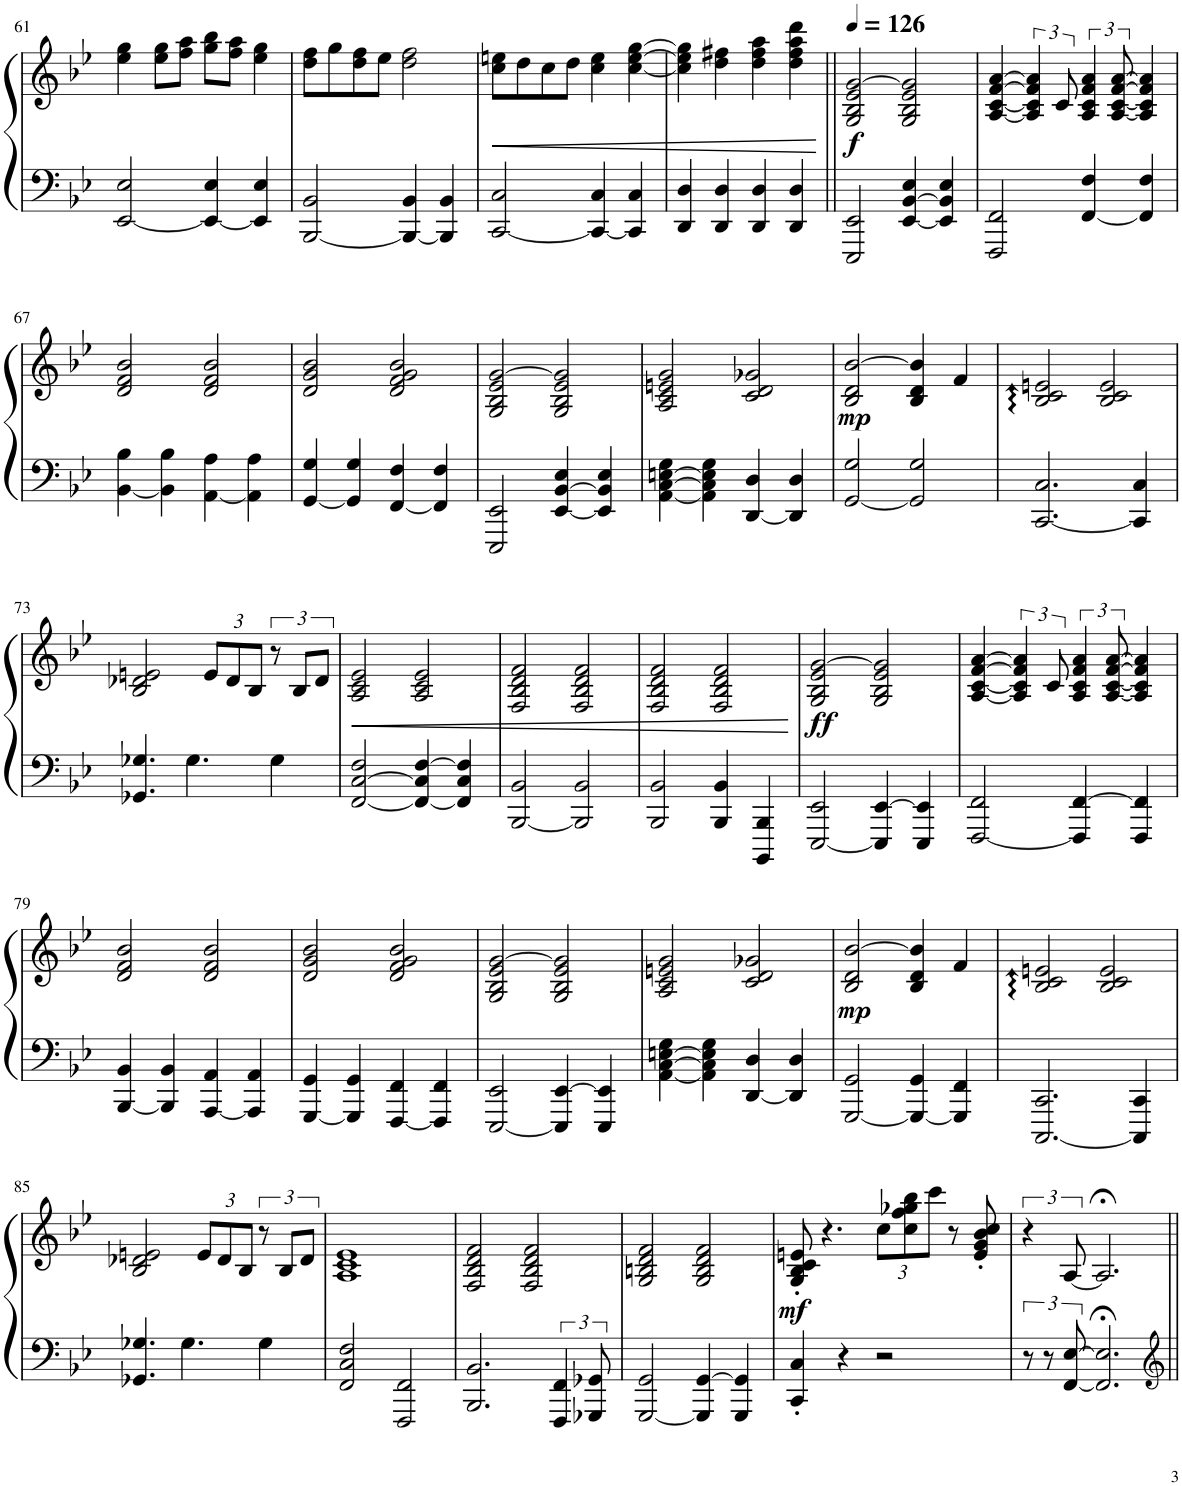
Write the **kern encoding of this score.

**kern	**kern	**dynam
*part1	*part1	*part1
*staff2	*staff1	*staff1/2
*I"Piano	*	*
*I'Pno.	*	*
!!LO:PB:g=z
*clefG2	*clefG2	*
*k[b-e-]	*k[b-e-]	*
*M4/4	*M4/4	*
=61	=61	=61
[2EE-/ 2E-/	4ee-\ 4gg\	.
.	8ee-\ 8gg\L	.
.	8ff\ 8aa\J	.
4EE-/_ 4E-/	8gg\ 8bb-\L	.
.	8ff\ 8aa\J	.
4EE-/] 4E-/	4ee-\ 4gg\	.
=62	=62	=62
[2BBB-/ 2BB-/	8dd\ 8ff\L	.
.	8gg\	.
.	8dd\ 8ff\	.
.	8ee-\J	.
4BBB-/_ 4BB-/	2dd\ 2ff\	.
4BBB-/] 4BB-/	.	.
=63	=63	=63
!	!	!LO:HP:b
[2CC/ 2C/	8cc\ 8een\L	<
.	8dd\	.
.	8cc\	.
.	8dd\J	.
4CC/_ 4C/	4cc\ 4ee\	.
4CC/] 4C/	[4cc\ [4ee\ [4gg\	.
=64	=64	=64
4DD/ 4D/	4cc\] 4ee\] 4gg\]	.
4DD/ 4D/	4dd\ 4ff#X\	.
4DD/ 4D/	4dd\ 4ff#\ 4aa\	.
4DD/ 4D/	4dd\ 4ff#\ 4aa\ 4ddd\	.
.	.	[
=65||	=65||	=65||
*	*MM126	*
!	!	!LO:DY:b
2EEE-/ 2EE-/	2G/ 2B-/ 2e-/ [2g/	f
[4EE-/ [4BB-/ 4E-/	2G/ 2B-/ 2e-/ 2g/]	.
4EE-/] 4BB-/] 4E-/	.	.
=66	=66	=66
2FFF/ 2FF/	[4A/ [4c/ [4f/ [4a/	.
.	6A/] 6c/] 6f/] 6a/]	.
.	12c/	.
[4FF/ 4F/	6A/ 6c/ 6f/ 6a/	.
.	[12A/ [12c/ [12f/ [12a/	.
4FF/] 4F/	4A/] 4c/] 4f/] 4a/]	.
!!LO:LB:g=z
=67	=67	=67
[4BB-\ 4B-\	2d/ 2f/ 2b-/	.
4BB-\] 4B-\	.	.
[4AA\ 4A\	2d/ 2f/ 2b-/	.
4AA\] 4A\	.	.
=68	=68	=68
[4GG/ 4G/	2d/ 2g/ 2b-/	.
4GG/] 4G/	.	.
[4FF/ 4F/	2d/ 2f/ 2g/ 2b-/	.
4FF/] 4F/	.	.
=69	=69	=69
2EEE-/ 2EE-/	2G/ 2B-/ 2e-/ [2g/	.
[4EE-/ [4BB-/ 4E-/	2G/ 2B-/ 2e-/ 2g/]	.
4EE-/] 4BB-/] 4E-/	.	.
=70	=70	=70
[4AA\ [4C\ [4En\ 4G\	2A/ 2c/ 2en/ 2g/	.
4AA\] 4C\] 4E\] 4G\	.	.
[4DD/ 4D/	2c/ 2d/ 2g-X/	.
4DD/] 4D/	.	.
=71	=71	=71
!	!	!LO:DY:b
[2GG/ 2G/	2B-/ 2d/ [2b-/	mp
2GG/] 2G/	4B-/ 4d/ 4b-/]	.
.	4f/	.
=72	=72	=72
[2.CC/ 2.C/	2B-/ 2c/ 2en/	.
.	2B-/ 2c/ 2e/	.
4CC/] 4C/	.	.
!!LO:LB:g=z
=73	=73	=73
4.GG-X/ 4.G-X/	2B-/ 2d-X/ 2en/	.
4.G-\	.	.
*	*Xbrackettup	*
.	12e/L	.
.	12d-/	.
.	12B-/J	.
*	*brackettup	*
4G-\	12r	.
.	12B-/L	.
.	12d-/J	.
=74	=74	=74
!	!	!LO:HP:b
[2FF/ [2C/ 2F/	2A/ 2c/ 2e-/	<
4FF/_ 4C/] [4F/	2A/ 2c/ 2e-/	.
4FF/] 4C/ 4F/]	.	.
=75	=75	=75
[2BBB-/ 2BB-/	2F/ 2B-/ 2d/ 2f/	.
2BBB-/] 2BB-/	2F/ 2B-/ 2d/ 2f/	.
=76	=76	=76
2BBB-/ 2BB-/	2F/ 2B-/ 2d/ 2f/	.
4BBB-/ 4BB-/	2F/ 2B-/ 2d/ 2f/	.
4BBBB-/ 4BBB-/	.	.
.	.	[
=77	=77	=77
!	!	!LO:DY:b
[2EEE-/ 2EE-/	2G/ 2B-/ 2e-/ [2g/	ff
4EEE-/] [4EE-/	2G/ 2B-/ 2e-/ 2g/]	.
4EEE-/ 4EE-/]	.	.
=78	=78	=78
[2FFF/ 2FF/	[4A/ [4c/ [4f/ [4a/	.
.	6A/] 6c/] 6f/] 6a/]	.
.	12c/	.
4FFF/] [4FF/	6A/ 6c/ 6f/ 6a/	.
.	[12A/ [12c/ [12f/ [12a/	.
4FFF/ 4FF/]	4A/] 4c/] 4f/] 4a/]	.
!!LO:LB:g=z
=79	=79	=79
[4BBB-/ 4BB-/	2d/ 2f/ 2b-/	.
4BBB-/] 4BB-/	.	.
[4AAA/ 4AA/	2d/ 2f/ 2b-/	.
4AAA/] 4AA/	.	.
=80	=80	=80
[4GGG/ 4GG/	2d/ 2g/ 2b-/	.
4GGG/] 4GG/	.	.
[4FFF/ 4FF/	2d/ 2f/ 2g/ 2b-/	.
4FFF/] 4FF/	.	.
=81	=81	=81
[2EEE-/ 2EE-/	2G/ 2B-/ 2e-/ [2g/	.
4EEE-/] [4EE-/	2G/ 2B-/ 2e-/ 2g/]	.
4EEE-/ 4EE-/]	.	.
=82	=82	=82
[4AA\ [4C\ [4En\ 4G\	2A/ 2c/ 2en/ 2g/	.
4AA\] 4C\] 4E\] 4G\	.	.
[4DD/ 4D/	2c/ 2d/ 2g-X/	.
4DD/] 4D/	.	.
=83	=83	=83
!	!	!LO:DY:b
[2GGG/ 2GG/	2B-/ 2d/ [2b-/	mp
4GGG/_ 4GG/	4B-/ 4d/ 4b-/]	.
4GGG/] 4FF/	4f/	.
=84	=84	=84
[2.CCC/ 2.CC/	2B-/ 2c/ 2en/	.
.	2B-/ 2c/ 2e/	.
4CCC/] 4CC/	.	.
!!LO:LB:g=z
=85	=85	=85
4.GG-X/ 4.G-X/	2B-/ 2d-X/ 2en/	.
4.G-\	.	.
*	*Xbrackettup	*
.	12e/L	.
.	12d-/	.
.	12B-/J	.
*	*brackettup	*
4G-\	12r	.
.	12B-/L	.
.	12d-/J	.
=86	=86	=86
2FF/ 2C/ 2F/	1A 1c 1e-	.
2FFF/ 2FF/	.	.
=87	=87	=87
2.BBB-/ 2.BB-/	2F/ 2B-/ 2d/ 2f/	.
.	2F/ 2B-/ 2d/ 2f/	.
6FFF/ 6FF/	.	.
12GGG-X/ 12GG-X/	.	.
=88	=88	=88
[2GGG/ 2GG/	2G/ 2Bn/ 2d/ 2f/	.
4GGG/] [4GG/	2G/ 2B/ 2d/ 2f/	.
4GGG/ 4GG/]	.	.
=89	=89	=89
!	!	!LO:DY:b
4CC/' 4C/'	8G/' 8B-/' 8c/' 8en/'	mf
.	4.r	.
4r	.	.
*	*Xbrackettup	*
2r	12cc\L	.
.	12cc\ 12ff\ 12gg-X\ 12bb-\	.
.	12ccc\J	.
.	8r	.
.	8e/' 8g/' 8b-/' 8cc/'	.
=90	=90	=90
*	*brackettup	*
12r	6r	.
12r	.	.
[12FF/ [12E-/	[12A/	.
2.FF/];< 2.E-/];<	2.A;</]	.
=||	=||	=||
*-	*-	*-
